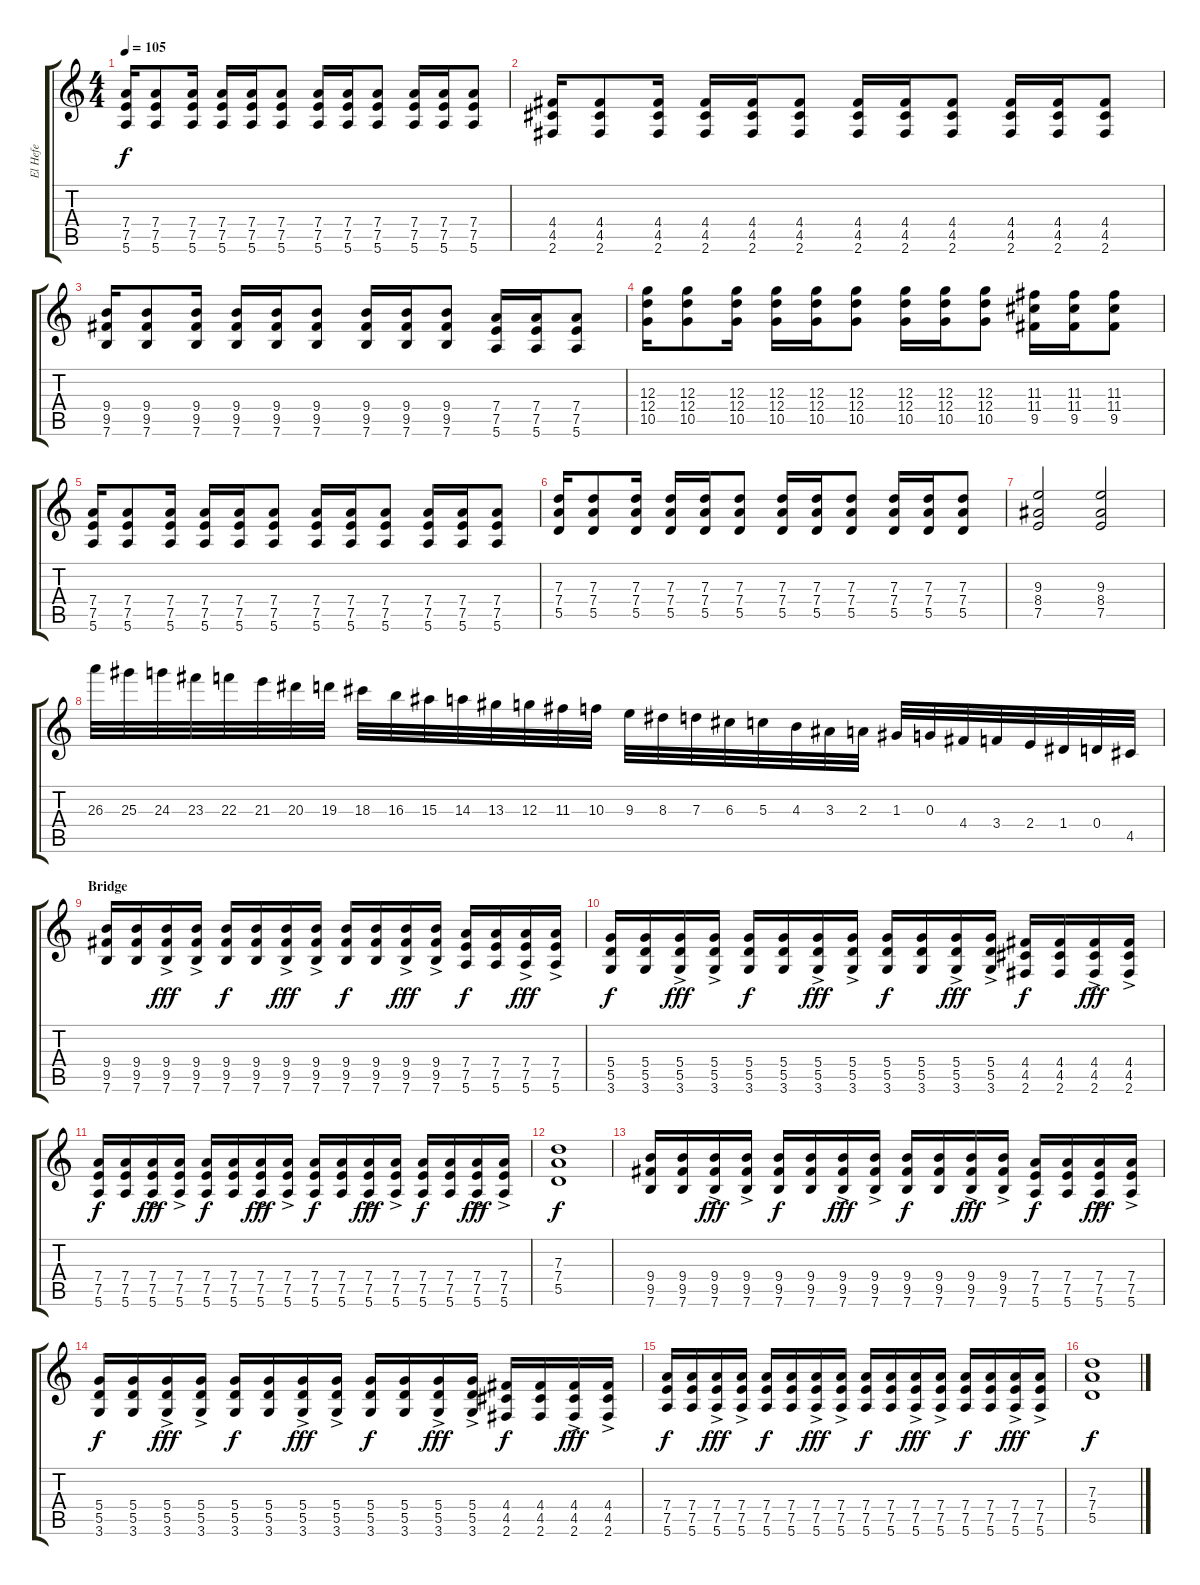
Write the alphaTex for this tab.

\track ("El Hefe" "El Hefe") {instrument overdrivenguitar}
\staff {score tabs}
\tuning (E4 B3 G3 D3 A2 E2) {hide}
\ts (4 4)
\tempo 105
\clef g2
\ks c
(7.4 7.5 5.6).16{dy f} (7.4 7.5 5.6).8 (7.4 7.5 5.6).16 (7.4 7.5 5.6).16 (7.4 7.5 5.6).16 (7.4 7.5 5.6).8 (7.4 7.5 5.6).16 (7.4 7.5 5.6).16 (7.4 7.5 5.6).8 (7.4 7.5 5.6).16 (7.4 7.5 5.6).16 (7.4 7.5 5.6).8 |
(4.4 4.5 2.6).16 (4.4 4.5 2.6).8 (4.4 4.5 2.6).16 (4.4 4.5 2.6).16 (4.4 4.5 2.6).16 (4.4 4.5 2.6).8 (4.4 4.5 2.6).16 (4.4 4.5 2.6).16 (4.4 4.5 2.6).8 (4.4 4.5 2.6).16 (4.4 4.5 2.6).16 (4.4 4.5 2.6).8 |
(9.4 9.5 7.6).16 (9.4 9.5 7.6).8 (9.4 9.5 7.6).16 (9.4 9.5 7.6).16 (9.4 9.5 7.6).16 (9.4 9.5 7.6).8 (9.4 9.5 7.6).16 (9.4 9.5 7.6).16 (9.4 9.5 7.6).8 (7.4 7.5 5.6).16 (7.4 7.5 5.6).16 (7.4 7.5 5.6).8 |
(12.3 12.4 10.5).16 (12.3 12.4 10.5).8 (12.3 12.4 10.5).16 (12.3 12.4 10.5).16 (12.3 12.4 10.5).16 (12.3 12.4 10.5).8 (12.3 12.4 10.5).16 (12.3 12.4 10.5).16 (12.3 12.4 10.5).8 (11.3 11.4 9.5).16 (11.3 11.4 9.5).16 (11.3 11.4 9.5).8 |
(7.4 7.5 5.6).16 (7.4 7.5 5.6).8 (7.4 7.5 5.6).16 (7.4 7.5 5.6).16 (7.4 7.5 5.6).16 (7.4 7.5 5.6).8 (7.4 7.5 5.6).16 (7.4 7.5 5.6).16 (7.4 7.5 5.6).8 (7.4 7.5 5.6).16 (7.4 7.5 5.6).16 (7.4 7.5 5.6).8 |
(7.3 7.4 5.5).16 (7.3 7.4 5.5).8 (7.3 7.4 5.5).16 (7.3 7.4 5.5).16 (7.3 7.4 5.5).16 (7.3 7.4 5.5).8 (7.3 7.4 5.5).16 (7.3 7.4 5.5).16 (7.3 7.4 5.5).8 (7.3 7.4 5.5).16 (7.3 7.4 5.5).16 (7.3 7.4 5.5).8 |
(9.3 8.4 7.5).2 (9.3 8.4 7.5).2 |
26.3.32 25.3.32 24.3.32 23.3.32 22.3.32 21.3.32 20.3.32 19.3.32 18.3.32 16.3.32 15.3.32 14.3.32 13.3.32 12.3.32 11.3.32 10.3.32 9.3.32 8.3.32 7.3.32 6.3.32 5.3.32 4.3.32 3.3.32 2.3.32 1.3.32 0.3.32 4.4.32 3.4.32 2.4.32 1.4.32 0.4.32 4.5.32 |
\section ("" "Bridge")
(9.4 9.5 7.6).16{volume 10 instrument electricguitarmuted} (9.4 9.5 7.6).16 (9.4{ac} 9.5{ac} 7.6{ac}).16{dy fff} (9.4{ac} 9.5{ac} 7.6{ac}).16 (9.4 9.5 7.6).16{dy f} (9.4 9.5 7.6).16 (9.4{ac} 9.5{ac} 7.6{ac}).16{dy fff} (9.4{ac} 9.5{ac} 7.6{ac}).16 (9.4 9.5 7.6).16{dy f} (9.4 9.5 7.6).16 (9.4{ac} 9.5{ac} 7.6{ac}).16{dy fff} (9.4{ac} 9.5{ac} 7.6{ac}).16 (7.4 7.5 5.6).16{dy f} (7.4 7.5 5.6).16 (7.4{ac} 7.5{ac} 5.6{ac}).16{dy fff} (7.4{ac} 7.5{ac} 5.6{ac}).16 |
(5.4 5.5 3.6).16{dy f} (5.4 5.5 3.6).16 (5.4{ac} 5.5{ac} 3.6{ac}).16{dy fff} (5.4{ac} 5.5{ac} 3.6{ac}).16 (5.4 5.5 3.6).16{dy f} (5.4 5.5 3.6).16 (5.4{ac} 5.5{ac} 3.6{ac}).16{dy fff} (5.4{ac} 5.5{ac} 3.6{ac}).16 (5.4 5.5 3.6).16{dy f} (5.4 5.5 3.6).16 (5.4{ac} 5.5{ac} 3.6{ac}).16{dy fff} (5.4{ac} 5.5{ac} 3.6{ac}).16 (4.4 4.5 2.6).16{dy f} (4.4 4.5 2.6).16 (4.4{ac} 4.5{ac} 2.6{ac}).16{dy fff} (4.4{ac} 4.5{ac} 2.6{ac}).16 |
(7.4 7.5 5.6).16{dy f} (7.4 7.5 5.6).16 (7.4{ac} 7.5{ac} 5.6{ac}).16{dy fff} (7.4{ac} 7.5{ac} 5.6{ac}).16 (7.4 7.5 5.6).16{dy f} (7.4 7.5 5.6).16 (7.4{ac} 7.5{ac} 5.6{ac}).16{dy fff} (7.4{ac} 7.5{ac} 5.6{ac}).16 (7.4 7.5 5.6).16{dy f} (7.4 7.5 5.6).16 (7.4{ac} 7.5{ac} 5.6{ac}).16{dy fff} (7.4{ac} 7.5{ac} 5.6{ac}).16 (7.4 7.5 5.6).16{dy f} (7.4 7.5 5.6).16 (7.4{ac} 7.5{ac} 5.6{ac}).16{dy fff} (7.4{ac} 7.5{ac} 5.6{ac}).16 |
(7.3 7.4 5.5).1{dy f volume 16 instrument overdrivenguitar} |
(9.4 9.5 7.6).16{volume 10 instrument electricguitarmuted} (9.4 9.5 7.6).16 (9.4{ac} 9.5{ac} 7.6{ac}).16{dy fff} (9.4{ac} 9.5{ac} 7.6{ac}).16 (9.4 9.5 7.6).16{dy f} (9.4 9.5 7.6).16 (9.4{ac} 9.5{ac} 7.6{ac}).16{dy fff} (9.4{ac} 9.5{ac} 7.6{ac}).16 (9.4 9.5 7.6).16{dy f} (9.4 9.5 7.6).16 (9.4{ac} 9.5{ac} 7.6{ac}).16{dy fff} (9.4{ac} 9.5{ac} 7.6{ac}).16 (7.4 7.5 5.6).16{dy f} (7.4 7.5 5.6).16 (7.4{ac} 7.5{ac} 5.6{ac}).16{dy fff} (7.4{ac} 7.5{ac} 5.6{ac}).16 |
(5.4 5.5 3.6).16{dy f} (5.4 5.5 3.6).16 (5.4{ac} 5.5{ac} 3.6{ac}).16{dy fff} (5.4{ac} 5.5{ac} 3.6{ac}).16 (5.4 5.5 3.6).16{dy f} (5.4 5.5 3.6).16 (5.4{ac} 5.5{ac} 3.6{ac}).16{dy fff} (5.4{ac} 5.5{ac} 3.6{ac}).16 (5.4 5.5 3.6).16{dy f} (5.4 5.5 3.6).16 (5.4{ac} 5.5{ac} 3.6{ac}).16{dy fff} (5.4{ac} 5.5{ac} 3.6{ac}).16 (4.4 4.5 2.6).16{dy f} (4.4 4.5 2.6).16 (4.4{ac} 4.5{ac} 2.6{ac}).16{dy fff} (4.4{ac} 4.5{ac} 2.6{ac}).16 |
(7.4 7.5 5.6).16{dy f} (7.4 7.5 5.6).16 (7.4{ac} 7.5{ac} 5.6{ac}).16{dy fff} (7.4{ac} 7.5{ac} 5.6{ac}).16 (7.4 7.5 5.6).16{dy f} (7.4 7.5 5.6).16 (7.4{ac} 7.5{ac} 5.6{ac}).16{dy fff} (7.4{ac} 7.5{ac} 5.6{ac}).16 (7.4 7.5 5.6).16{dy f} (7.4 7.5 5.6).16 (7.4{ac} 7.5{ac} 5.6{ac}).16{dy fff} (7.4{ac} 7.5{ac} 5.6{ac}).16 (7.4 7.5 5.6).16{dy f} (7.4 7.5 5.6).16 (7.4{ac} 7.5{ac} 5.6{ac}).16{dy fff} (7.4{ac} 7.5{ac} 5.6{ac}).16 |
(7.3 7.4 5.5).1{dy f volume 16 instrument overdrivenguitar}
